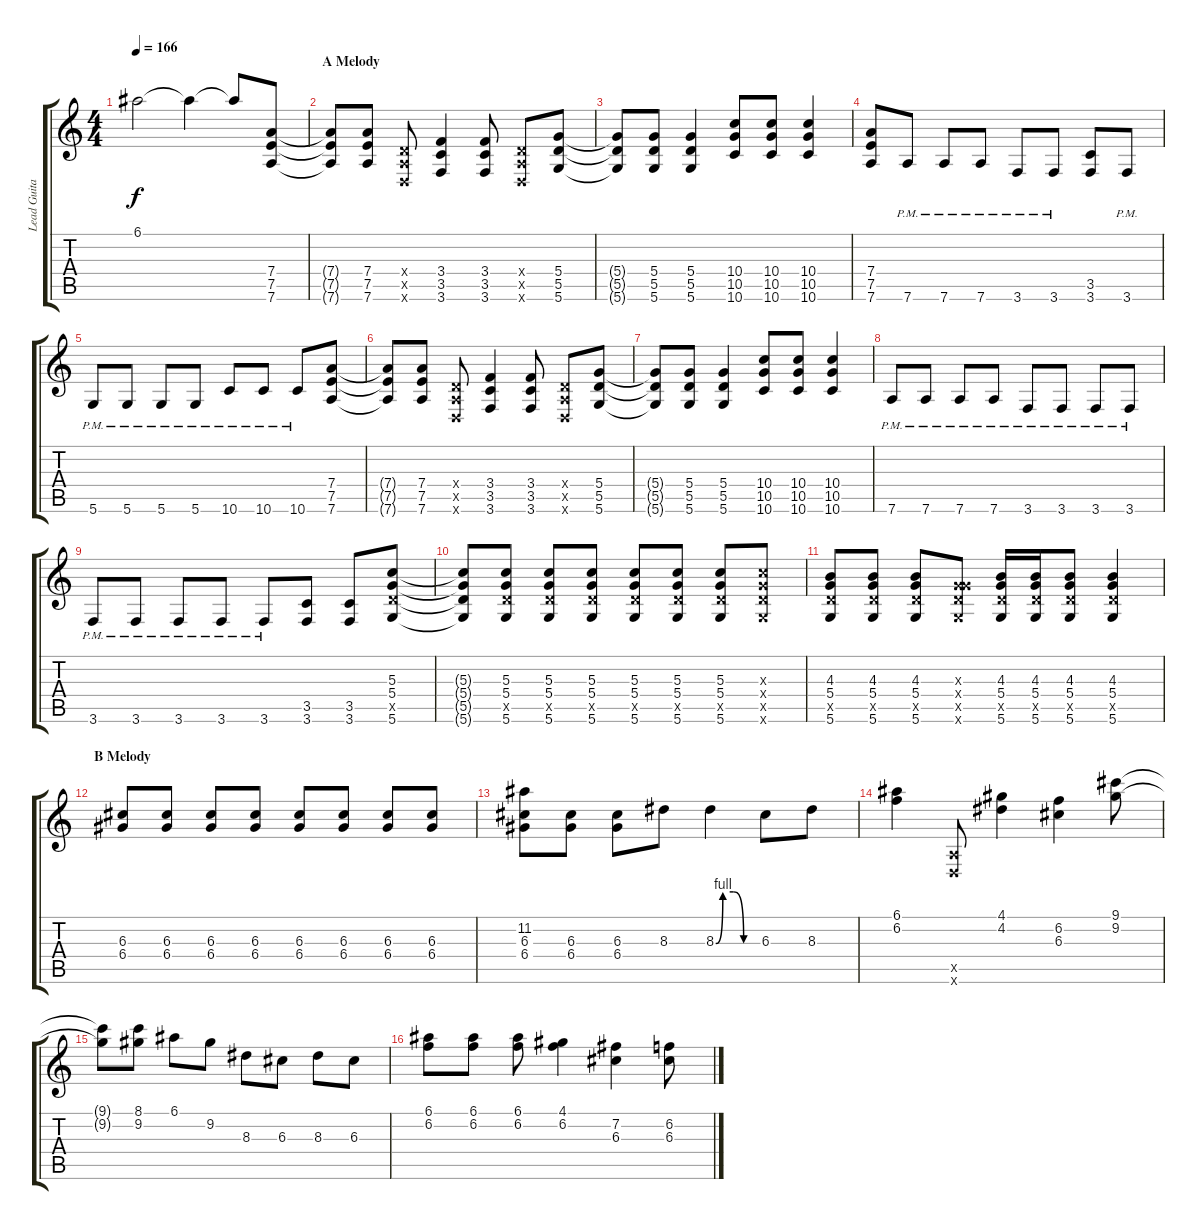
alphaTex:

\track ("Lead Guitar" "Lead Guita") {instrument overdrivenguitar}
\staff {score tabs}
\tuning (E4 B3 G3 D3 A2 D2) {hide}
\ts (4 4)
\tempo 166
\clef g2
\ks c
6.1{t}.2{dy f} 6.1{t}.4 6.1{t}.8 (7.4 7.5 7.6).8 |
\section ("" "A Melody")
(7.4{t} 7.5{t} 7.6{t}).8 (7.4 7.5 7.6).8 (0.4{x} 0.5{x} 0.6{x}).8 (3.4 3.5 3.6).4 (3.4 3.5 3.6).8 (0.4{x} 0.5{x} 0.6{x}).8 (5.4 5.5 5.6).8 |
(5.4{t} 5.5{t} 5.6{t}).8 (5.4 5.5 5.6).8 (5.4 5.5 5.6).4 (10.4 10.5 10.6).8 (10.4 10.5 10.6).8 (10.4 10.5 10.6).4 |
(7.4 7.5 7.6).8 7.6{pm}.8 7.6{pm}.8 7.6{pm}.8 3.6{pm}.8 3.6{pm}.8 (3.5 3.6).8 3.6{pm}.8 |
5.6{pm}.8 5.6{pm}.8 5.6{pm}.8 5.6{pm}.8 10.6{pm}.8 10.6{pm}.8 10.6{pm}.8 (7.4 7.5 7.6).8 |
(7.4{t} 7.5{t} 7.6{t}).8 (7.4 7.5 7.6).8 (0.4{x} 0.5{x} 0.6{x}).8 (3.4 3.5 3.6).4 (3.4 3.5 3.6).8 (0.4{x} 0.5{x} 0.6{x}).8 (5.4 5.5 5.6).8 |
(5.4{t} 5.5{t} 5.6{t}).8 (5.4 5.5 5.6).8 (5.4 5.5 5.6).4 (10.4 10.5 10.6).8 (10.4 10.5 10.6).8 (10.4 10.5 10.6).4 |
7.6{pm}.8 7.6{pm}.8 7.6{pm}.8 7.6{pm}.8 3.6{pm}.8 3.6{pm}.8 3.6{pm}.8 3.6{pm}.8 |
3.6{pm}.8 3.6{pm}.8 3.6{pm}.8 3.6{pm}.8 3.6{pm}.8 (3.5 3.6).8 (3.5 3.6).8 (5.3 5.4 5.5{x} 5.6).8 |
(5.3{t} 5.4{t} 5.5{t} 5.6{t}).8 (5.3 5.4 5.5{x} 5.6).8 (5.3 5.4 5.5{x} 5.6).8 (5.3 5.4 5.5{x} 5.6).8 (5.3 5.4 5.5{x} 5.6).8 (5.3 5.4 5.5{x} 5.6).8 (5.3 5.4 5.5{x} 5.6).8 (5.3{x} 5.4{x} 5.5{x} 5.6{x}).8 |
(4.3 5.4 5.5{x} 5.6).8 (4.3 5.4 5.5{x} 5.6).8 (4.3 5.4 5.5{x} 5.6).8 (0.3{x} 5.4{x} 5.5{x} 5.6{x}).8 (4.3 5.4 5.5{x} 5.6).16 (4.3 5.4 5.5{x} 5.6).16 (4.3 5.4 5.5{x} 5.6).8 (4.3 5.4 5.5{x} 5.6).4 |
\section ("" "B Melody")
(6.3 6.4).8 (6.3 6.4).8 (6.3 6.4).8 (6.3 6.4).8 (6.3 6.4).8 (6.3 6.4).8 (6.3 6.4).8 (6.3 6.4).8 |
(11.2 6.3 6.4).8 (6.3 6.4).8 (6.3 6.4).8 8.3.8 8.3{be (custom 0 0 10 4 25 4 40 0 60 0)}.4 6.3.8 8.3.8 |
(6.1 6.2).4 (0.5{x} 0.6{x}).8 (4.1 4.2).4 (6.2 6.3).4 (9.1 9.2).8 |
(9.1{t} 9.2{t}).8 (8.1 9.2).8 6.1.8 9.2.8 8.3.8 6.3.8 8.3.8 6.3.8 |
(6.1 6.2).8 (6.1 6.2).8 (6.1 6.2).8 (4.1 6.2).4 (7.2 6.3).4 (6.2 6.3).8
